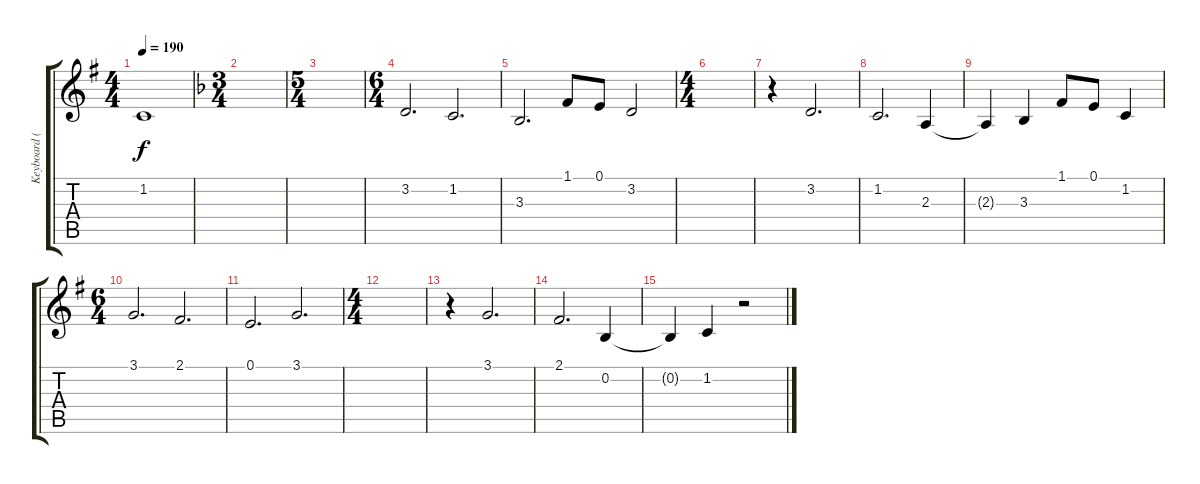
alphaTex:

\track ("Keyboard (Tuomas)" "Keyboard (") {instrument lead6voice}
\staff {score tabs}
\tuning (E4 B3 G3 D3 A2 E2) {hide}
\ts (4 4)
\tempo 190
\clef g2
\ks g
1.2{t}.1{dy f} |
\ts (3 4)
\ks f
|
\ts (5 4)
|
\ts (6 4)
3.2.2{d} 1.2.2{d} |
3.3.2{d} 1.1.8 0.1.8 3.2.2 |
\ts (4 4)
|
r.4 3.2.2{d} |
1.2.2{d} 2.3.4 |
2.3{t}.4 3.3.4 1.1.8 0.1.8 1.2.4 |
\ts (6 4)
\ks g
3.1.2{d} 2.1.2{d} |
0.1.2{d} 3.1.2{d} |
\ts (4 4)
|
r.4 3.1.2{d} |
2.1.2{d} 0.2.4 |
0.2{t}.4 1.2.4 r.2
